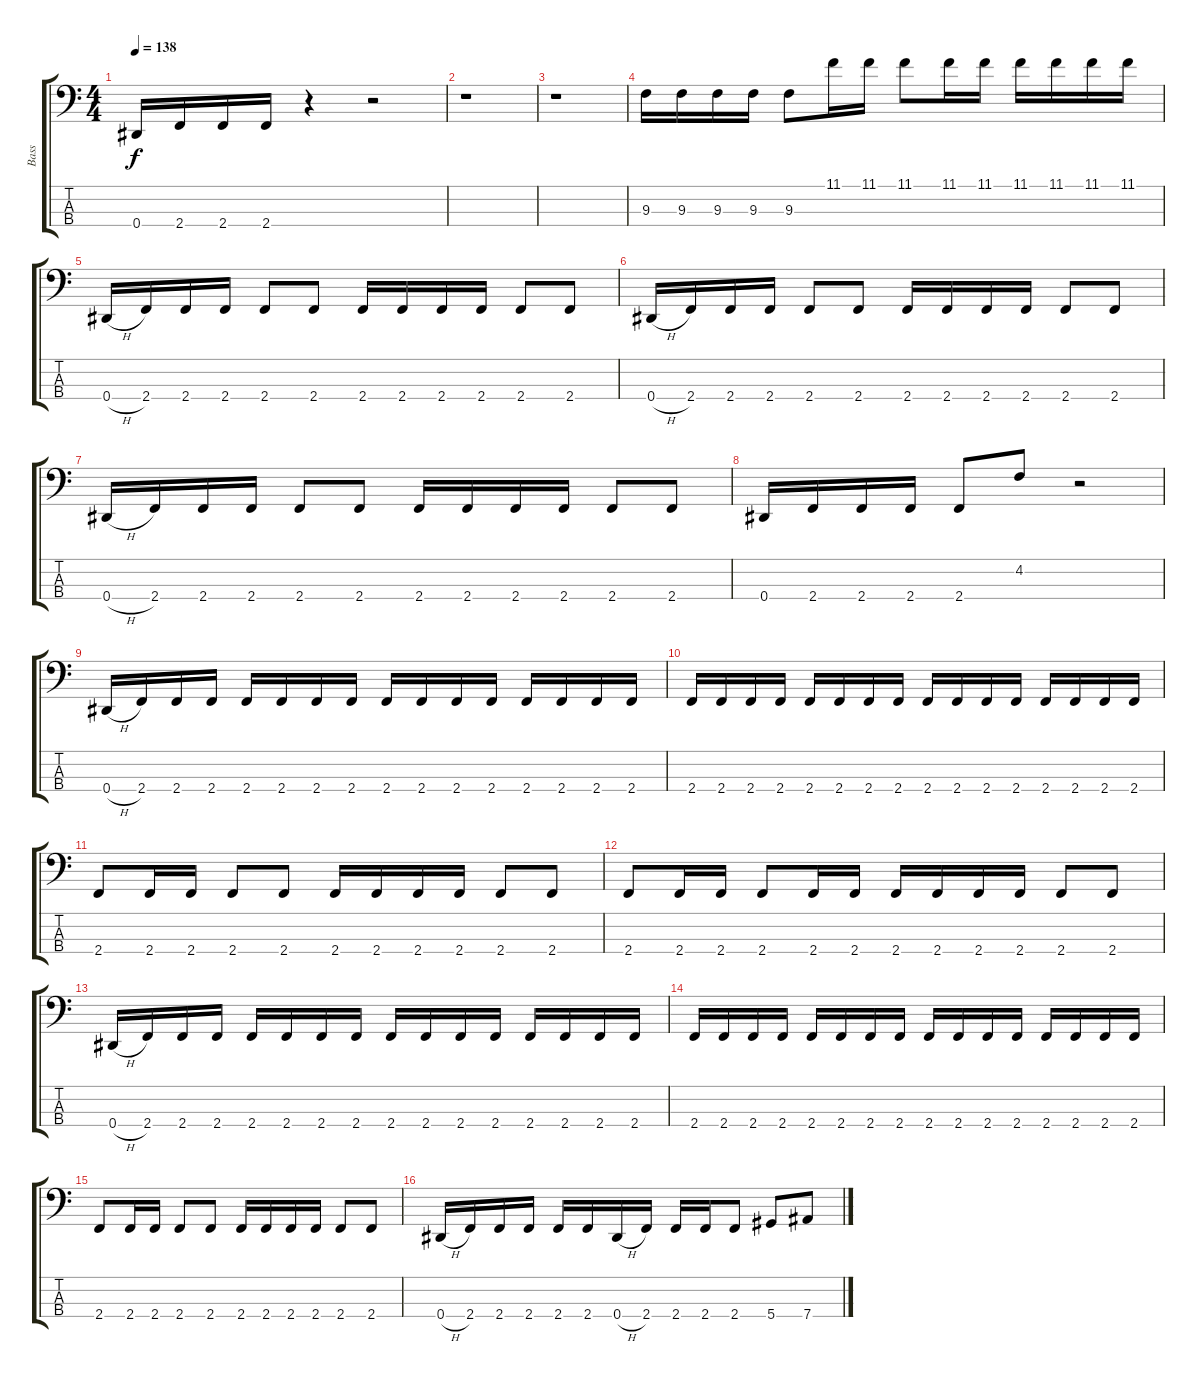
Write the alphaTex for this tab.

\track ("Bass" "Bass") {instrument electricbasspick}
\staff {score tabs}
\tuning (Gb2 Db2 Ab1 Eb1) {hide}
\ts (4 4)
\tempo 138
\clef f4
\ks c
0.4.16{dy f} 2.4.16 2.4.16 2.4.16 r.4 r.2 |
r.1 |
r.1 |
9.3.16 9.3.16 9.3.16 9.3.16 9.3.8 11.1.16 11.1.16 11.1.8 11.1.16 11.1.16 11.1.16 11.1.16 11.1.16 11.1.16 |
0.4{h}.16 2.4.16 2.4.16 2.4.16 2.4.8 2.4.8 2.4.16 2.4.16 2.4.16 2.4.16 2.4.8 2.4.8 |
0.4{h}.16 2.4.16 2.4.16 2.4.16 2.4.8 2.4.8 2.4.16 2.4.16 2.4.16 2.4.16 2.4.8 2.4.8 |
0.4{h}.16 2.4.16 2.4.16 2.4.16 2.4.8 2.4.8 2.4.16 2.4.16 2.4.16 2.4.16 2.4.8 2.4.8 |
0.4.16 2.4.16 2.4.16 2.4.16 2.4.8 4.2.8 r.2 |
0.4{h}.16 2.4.16 2.4.16 2.4.16 2.4.16 2.4.16 2.4.16 2.4.16 2.4.16 2.4.16 2.4.16 2.4.16 2.4.16 2.4.16 2.4.16 2.4.16 |
2.4.16 2.4.16 2.4.16 2.4.16 2.4.16 2.4.16 2.4.16 2.4.16 2.4.16 2.4.16 2.4.16 2.4.16 2.4.16 2.4.16 2.4.16 2.4.16 |
2.4.8 2.4.16 2.4.16 2.4.8 2.4.8 2.4.16 2.4.16 2.4.16 2.4.16 2.4.8 2.4.8 |
2.4.8 2.4.16 2.4.16 2.4.8 2.4.16 2.4.16 2.4.16 2.4.16 2.4.16 2.4.16 2.4.8 2.4.8 |
0.4{h}.16 2.4.16 2.4.16 2.4.16 2.4.16 2.4.16 2.4.16 2.4.16 2.4.16 2.4.16 2.4.16 2.4.16 2.4.16 2.4.16 2.4.16 2.4.16 |
2.4.16 2.4.16 2.4.16 2.4.16 2.4.16 2.4.16 2.4.16 2.4.16 2.4.16 2.4.16 2.4.16 2.4.16 2.4.16 2.4.16 2.4.16 2.4.16 |
2.4.8 2.4.16 2.4.16 2.4.8 2.4.8 2.4.16 2.4.16 2.4.16 2.4.16 2.4.8 2.4.8 |
0.4{h}.16 2.4.16 2.4.16 2.4.16 2.4.16 2.4.16 0.4{h}.16 2.4.16 2.4.16 2.4.16 2.4.8 5.4.8 7.4.8
